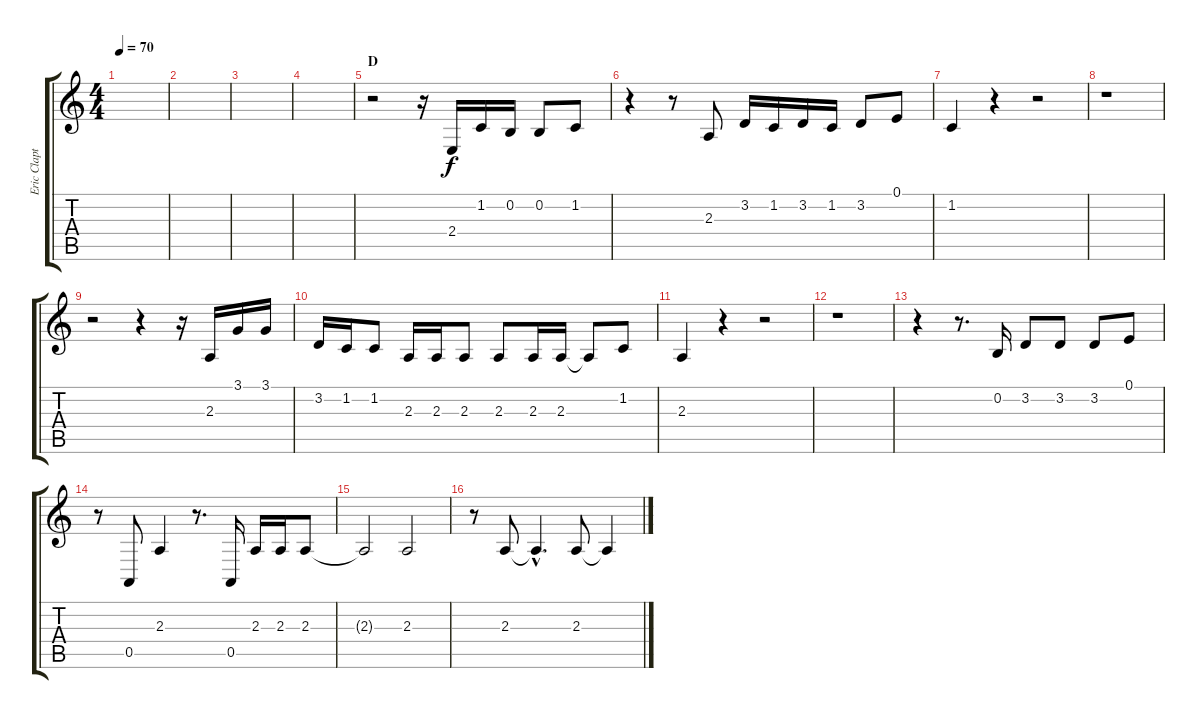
\track ("Eric Clapton Voice" "Eric Clapt") {instrument oboe}
\staff {score tabs}
\tuning (E4 B3 G3 D3 A2 E2) {hide}
\ts (4 4)
\tempo 70
\clef g2
\ks c
|
|
|
|
\section ("" "D")
r.2 r.16 2.4.16 1.2.16 0.2.16 0.2.8 1.2.8 |
r.4 r.8 2.3.8 3.2.16 1.2.16 3.2.16 1.2.16 3.2.8 0.1.8 |
1.2.4 r.4 r.2 |
r.1 |
r.2 r.4 r.16 2.3.16 3.1.16 3.1.16 |
3.2.16 1.2.16 1.2.8 2.3.16 2.3.16 2.3.8 2.3.8 2.3.16 2.3.16 2.3{t}.8 1.2.8 |
2.3.4 r.4 r.2 |
r.1 |
r.4 r.8{d} 0.2.16 3.2.8 3.2.8 3.2.8 0.1.8 |
r.8 0.5.8 2.3.4 r.8{d} 0.5.16 2.3.16 2.3.16 2.3.8 |
2.3{t}.2 2.3.2 |
r.8 2.3.8 2.3{hac t}.4{d} 2.3.8 2.3{t}.4
